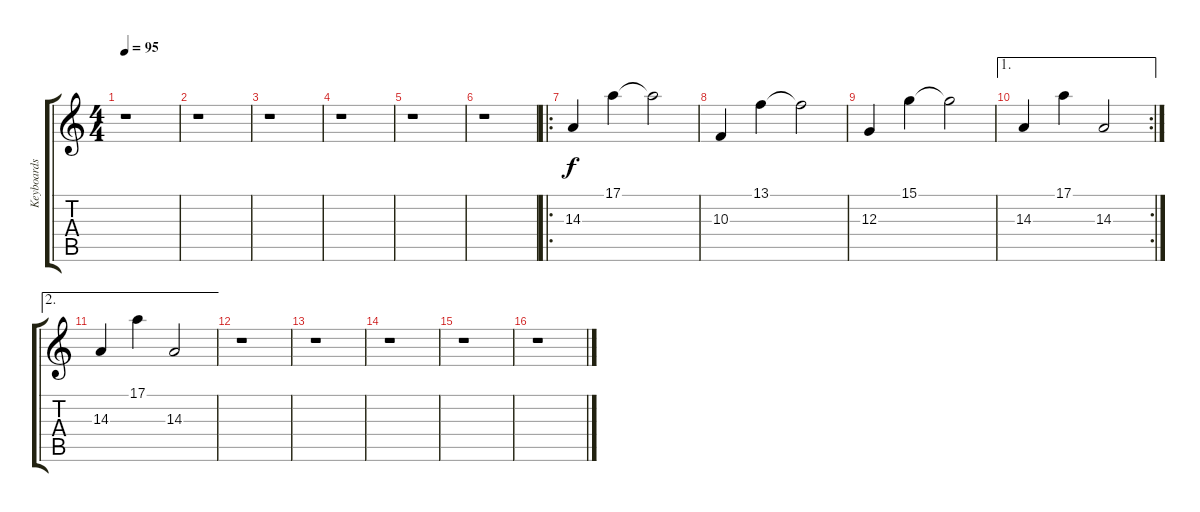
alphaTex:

\track ("Keyboards 2" "Keyboards ") {instrument stringensemble1}
\staff {score tabs}
\tuning (E4 B3 G3 D3 A2 E2) {hide}
\ts (4 4)
\tempo 95
\clef g2
\ks c
r.1{dy f} |
r.1 |
r.1 |
r.1 |
r.1 |
r.1 |
\ro
14.3.4 17.1.4 17.1{t}.2 |
10.3.4 13.1.4 13.1{t}.2 |
12.3.4 15.1.4 15.1{t}.2 |
\ae 1
\rc 2
14.3.4 17.1.4 14.3.2 |
\ae 2
14.3.4 17.1.4 14.3.2 |
r.1 |
r.1 |
r.1 |
r.1 |
r.1
